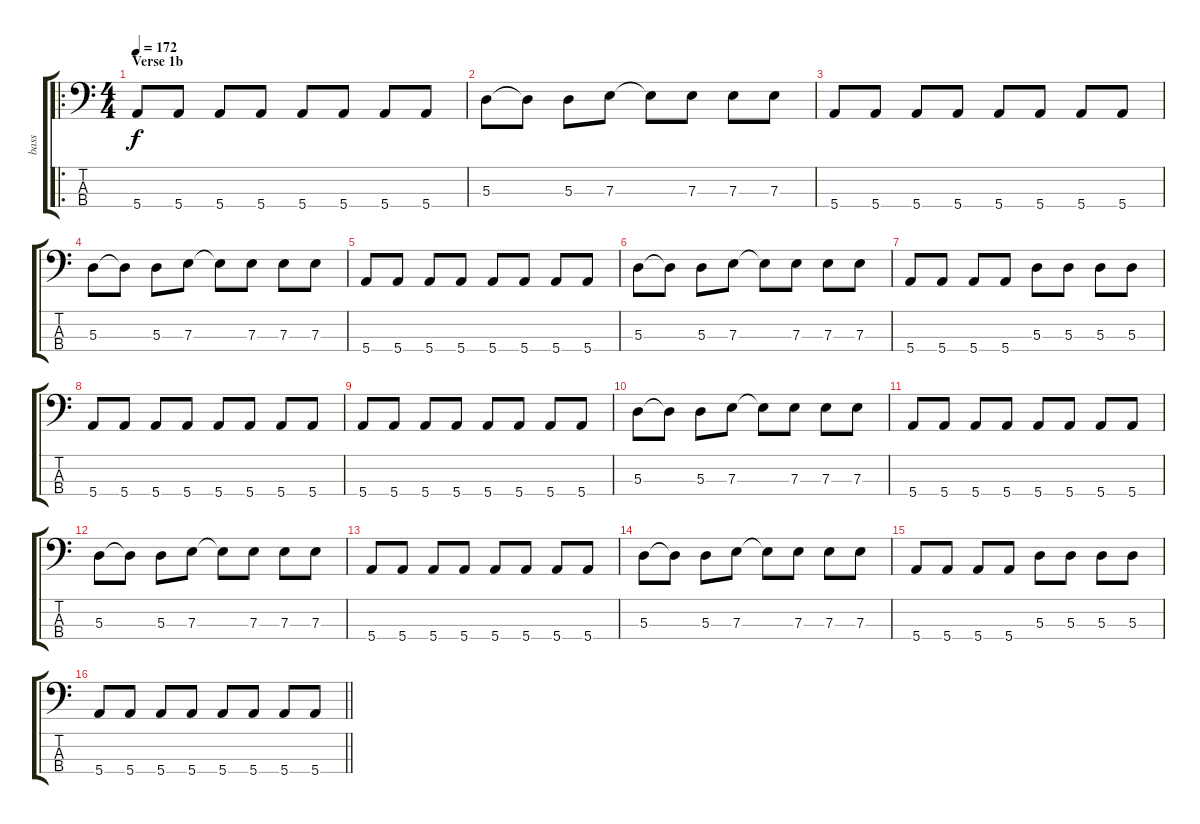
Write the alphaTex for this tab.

\track ("bass" "bass") {instrument electricbassfinger}
\staff {score tabs}
\tuning (G2 D2 A1 E1) {hide}
\ro
\ts (4 4)
\section ("" "Verse 1b")
\tempo 172
\clef f4
\ks c
5.4.8{dy f} 5.4.8 5.4.8 5.4.8 5.4.8 5.4.8 5.4.8 5.4.8 |
5.3.8 5.3{t}.8 5.3.8 7.3.8 7.3{t}.8 7.3.8 7.3.8 7.3.8 |
5.4.8 5.4.8 5.4.8 5.4.8 5.4.8 5.4.8 5.4.8 5.4.8 |
5.3.8 5.3{t}.8 5.3.8 7.3.8 7.3{t}.8 7.3.8 7.3.8 7.3.8 |
5.4.8 5.4.8 5.4.8 5.4.8 5.4.8 5.4.8 5.4.8 5.4.8 |
5.3.8 5.3{t}.8 5.3.8 7.3.8 7.3{t}.8 7.3.8 7.3.8 7.3.8 |
5.4.8 5.4.8 5.4.8 5.4.8 5.3.8 5.3.8 5.3.8 5.3.8 |
5.4.8 5.4.8 5.4.8 5.4.8 5.4.8 5.4.8 5.4.8 5.4.8 |
5.4.8 5.4.8 5.4.8 5.4.8 5.4.8 5.4.8 5.4.8 5.4.8 |
5.3.8 5.3{t}.8 5.3.8 7.3.8 7.3{t}.8 7.3.8 7.3.8 7.3.8 |
5.4.8 5.4.8 5.4.8 5.4.8 5.4.8 5.4.8 5.4.8 5.4.8 |
5.3.8 5.3{t}.8 5.3.8 7.3.8 7.3{t}.8 7.3.8 7.3.8 7.3.8 |
5.4.8 5.4.8 5.4.8 5.4.8 5.4.8 5.4.8 5.4.8 5.4.8 |
5.3.8 5.3{t}.8 5.3.8 7.3.8 7.3{t}.8 7.3.8 7.3.8 7.3.8 |
5.4.8 5.4.8 5.4.8 5.4.8 5.3.8 5.3.8 5.3.8 5.3.8 |
\barLineRight lightlight
5.4.8 5.4.8 5.4.8 5.4.8 5.4.8 5.4.8 5.4.8 5.4.8
